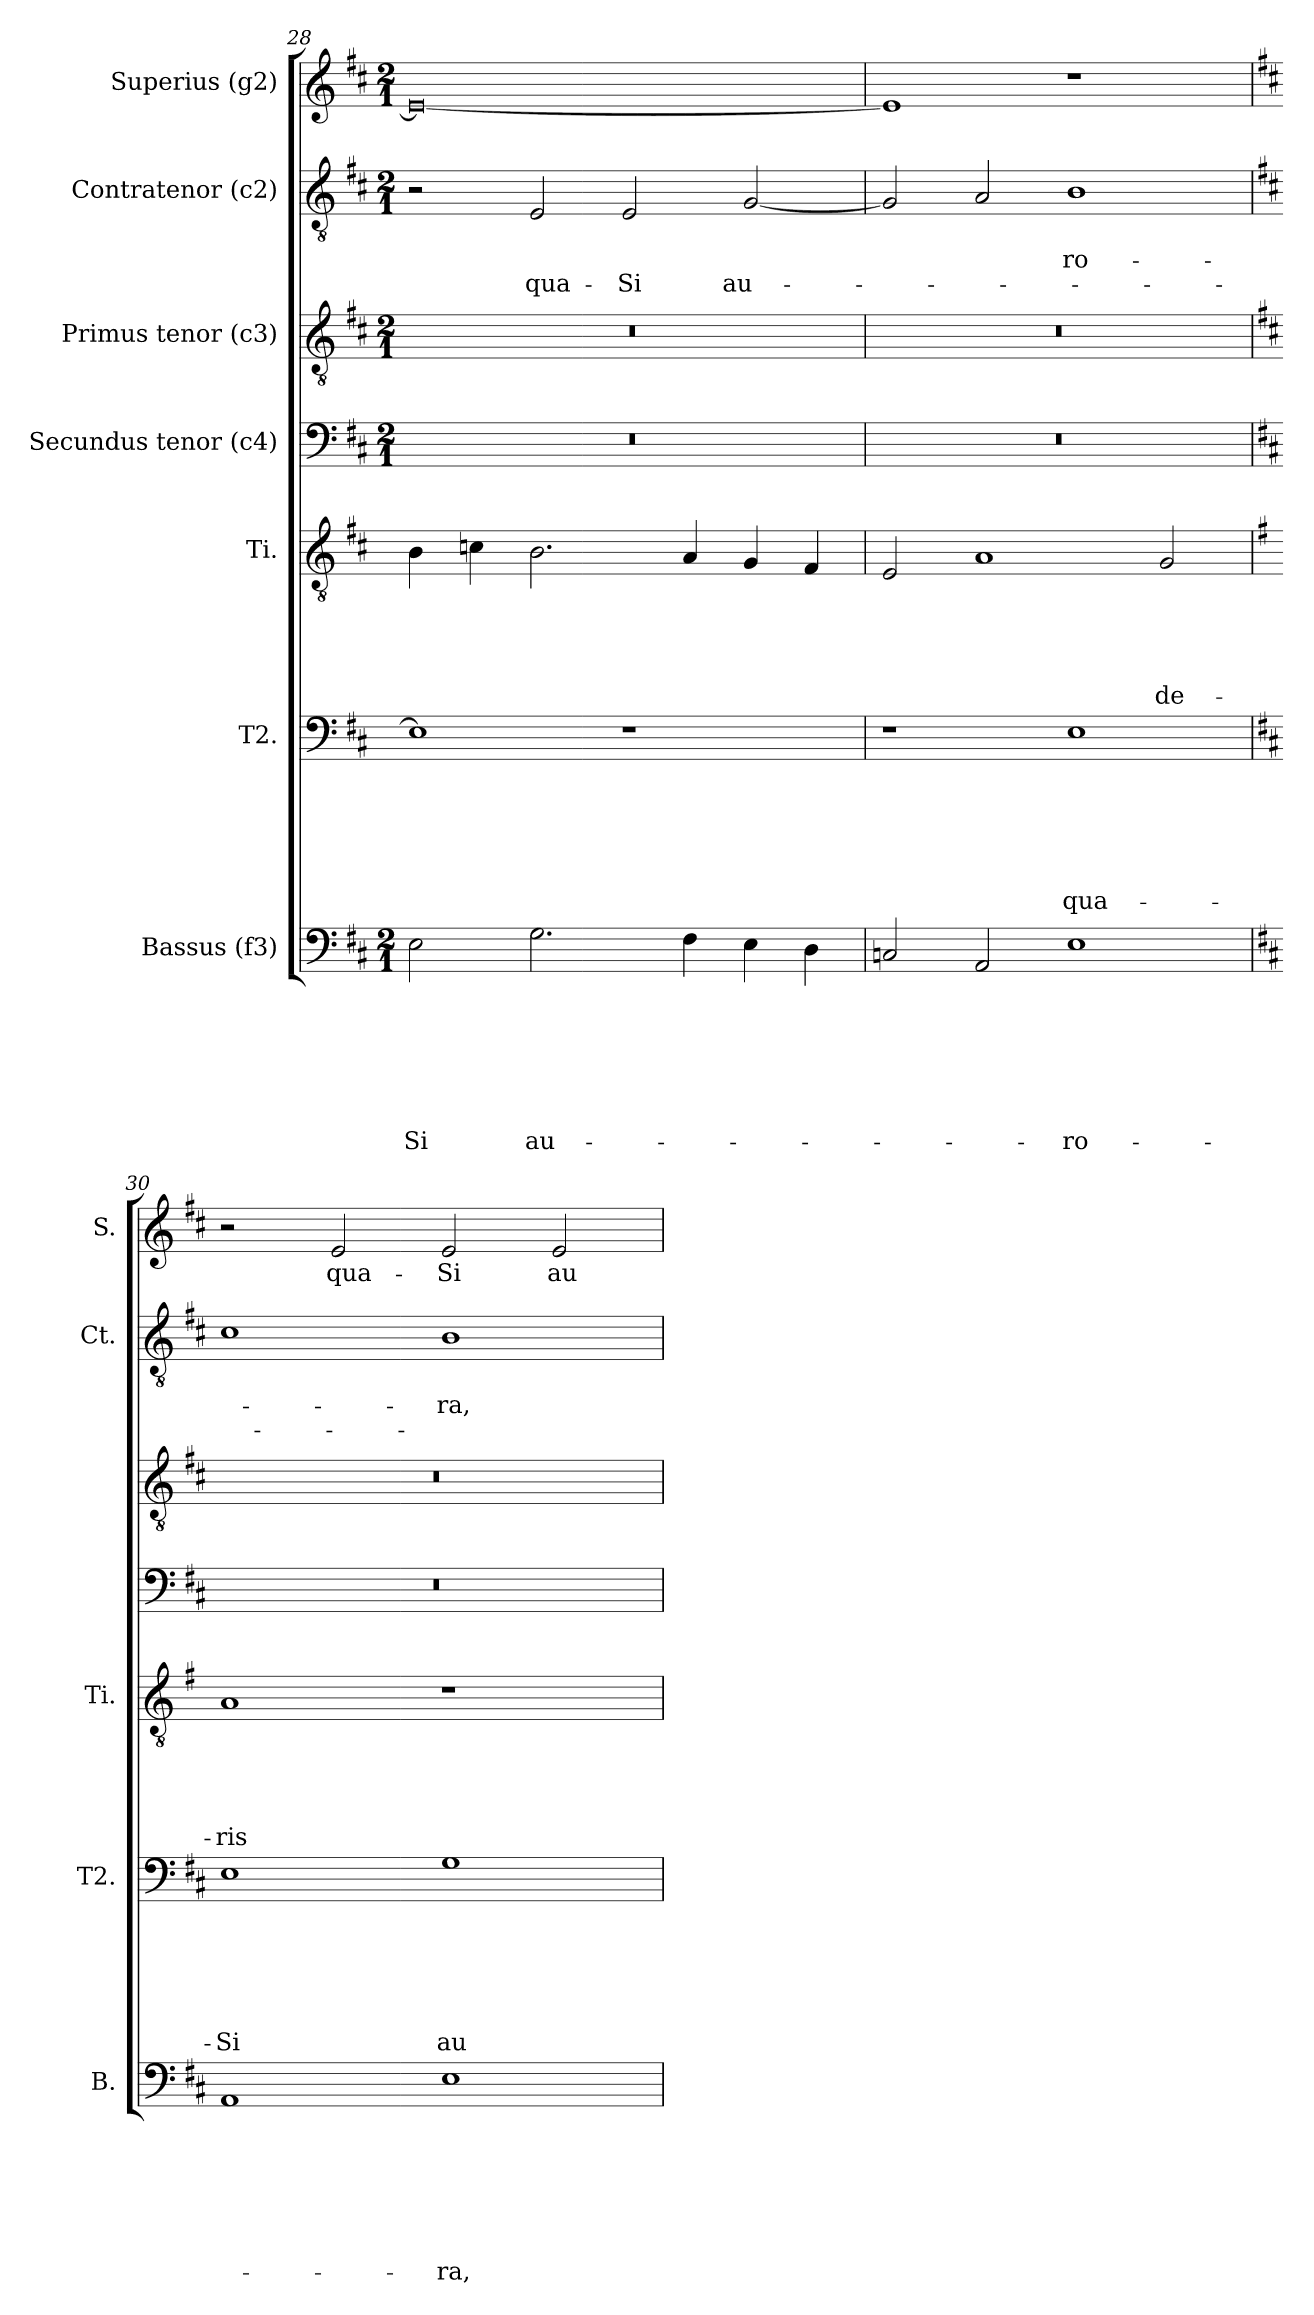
**kern	**text	**text	**text	**text	**text	**text	**text	**kern	**text	**text	**text	**text	**text	**text	**kern	**text	**text	**text	**text	**text	**kern	**kern	**kern	**text	**text	**text	**kern	**text
*part7	*part7	*part7	*part7	*part7	*part7	*part7	*part7	*part6	*part6	*part6	*part6	*part6	*part6	*part6	*part5	*part5	*part5	*part5	*part5	*part5	*part4	*part3	*part2	*part2	*part2	*part2	*part1	*part1
*staff7	*staff7	*staff7	*staff7	*staff7	*staff7	*staff7	*staff7	*staff6	*staff6	*staff6	*staff6	*staff6	*staff6	*staff6	*staff5	*staff5	*staff5	*staff5	*staff5	*staff5	*staff4	*staff3	*staff2	*staff2	*staff2	*staff2	*staff1	*staff1
*I"Bassus (f3)	*	*	*	*	*	*	*	*I"T2.	*	*	*	*	*	*	*I"Ti.	*	*	*	*	*	*I"Secundus tenor (c4)	*I"Primus tenor (c3)	*I"Contratenor (c2)	*	*	*	*I"Superius (g2)	*
*I'B.	*	*	*	*	*	*	*	*I'T2.	*	*	*	*	*	*	*I'Ti.	*	*	*	*	*	*	*	*I'Ct.	*	*	*	*I'S.	*
*clefF4	*	*	*	*	*	*	*	*clefF4	*	*	*	*	*	*	*clefGv2	*	*	*	*	*	*clefF4	*clefGv2	*clefGv2	*	*	*	*clefG2	*
*k[f#c#]	*	*	*	*	*	*	*	*k[f#c#]	*	*	*	*	*	*	*k[f#c#]	*	*	*	*	*	*k[f#c#]	*k[f#c#]	*k[f#c#]	*	*	*	*k[f#c#]	*
*D:	*	*	*	*	*	*	*	*D:	*	*	*	*	*	*	*D:	*	*	*	*	*	*D:	*D:	*D:	*	*	*	*D:	*
*M2/1	*	*	*	*	*	*	*	*	*	*	*	*	*	*	*	*	*	*	*	*	*M2/1	*M2/1	*M2/1	*	*	*	*M2/1	*
=28	=28	=28	=28	=28	=28	=28	=28	=28	=28	=28	=28	=28	=28	=28	=28	=28	=28	=28	=28	=28	=28	=28	=28	=28	=28	=28	=28	=28
!	!	!	!	!	!	!	!LO:LY:b	!	!	!	!	!	!	!	!	!	!	!	!	!	!	!	!	!	!	!	!	!
2E\	.	.	.	.	.	.	-Si	1E]	.	.	.	.	.	.	4B\	.	.	.	.	.	0r	0r	2r	.	.	.	0e_	.
.	.	.	.	.	.	.	.	.	.	.	.	.	.	.	4c\	.	.	.	.	.	.	.	.	.	.	.	.	.
!	!	!	!	!	!	!	!LO:LY:b	!	!	!	!	!	!	!	!	!	!	!	!	!	!	!	!	!	!	!LO:LY:b	!	!
2.G\	.	.	.	.	.	.	au-	.	.	.	.	.	.	.	2.B\	.	.	.	.	.	.	.	2E/	.	.	qua-	.	.
!	!	!	!	!	!	!	!	!	!	!	!	!	!	!	!	!	!	!	!	!	!	!	!	!	!	!LO:LY:b:rj	!	!
.	.	.	.	.	.	.	.	1r	.	.	.	.	.	.	.	.	.	.	.	.	.	.	2E/	.	.	-Si	.	.
4F#\	.	.	.	.	.	.	.	.	.	.	.	.	.	.	4A/	.	.	.	.	.	.	.	.	.	.	.	.	.
!	!	!	!	!	!	!	!	!	!	!	!	!	!	!	!	!	!	!	!	!	!	!	!	!	!	!LO:LY:b	!	!
4E\	.	.	.	.	.	.	.	.	.	.	.	.	.	.	4G/	.	.	.	.	.	.	.	[<2G/	.	.	au-	.	.
4D\	.	.	.	.	.	.	.	.	.	.	.	.	.	.	4F#/	.	.	.	.	.	.	.	.	.	.	.	.	.
!!LO:LB:g=z
=29	=29	=29	=29	=29	=29	=29	=29	=29	=29	=29	=29	=29	=29	=29	=29	=29	=29	=29	=29	=29	=29	=29	=29	=29	=29	=29	=29	=29
2Cn/	.	.	.	.	.	.	.	1r	.	.	.	.	.	.	2E/	.	.	.	.	.	0r	0r	2G/]	.	.	.	1e]	.
2AA/	.	.	.	.	.	.	.	.	.	.	.	.	.	.	1A	.	.	.	.	.	.	.	2A/	.	.	.	.	.
!	!	!	!	!	!	!	!LO:LY:b	!	!	!	!	!	!	!LO:LY:b	!	!	!	!	!	!	!	!	!	!	!LO:LY:b	!	!	!
1E	.	.	.	.	.	.	-ro-	1E	.	.	.	.	.	qua-	.	.	.	.	.	.	.	.	1B	.	ro-	.	1r	.
!	!	!	!	!	!	!	!	!	!	!	!	!	!	!	!	!	!	!	!	!LO:LY:b	!	!	!	!	!	!	!	!
.	.	.	.	.	.	.	.	.	.	.	.	.	.	.	2G/	.	.	.	.	-de-	.	.	.	.	.	.	.	.
=30	=30	=30	=30	=30	=30	=30	=30	=30	=30	=30	=30	=30	=30	=30	=30	=30	=30	=30	=30	=30	=30	=30	=30	=30	=30	=30	=30	=30
*	*	*	*	*	*	*	*	*	*	*	*	*	*	*	*k[f#]	*	*	*	*	*	*	*	*	*	*	*	*	*
*	*	*	*	*	*	*	*	*	*	*	*	*	*	*	*G:	*	*	*	*	*	*	*	*	*	*	*	*	*
!	!	!	!	!	!	!	!	!	!	!	!	!	!	!LO:LY:b	!	!	!	!	!	!LO:LY:b	!	!	!	!	!	!	!	!
1AA	.	.	.	.	.	.	.	1E	.	.	.	.	.	-Si	1A	.	.	.	.	-ris	0r	0r	1c#	.	.	.	2r	.
!	!	!	!	!	!	!	!	!	!	!	!	!	!	!	!	!	!	!	!	!	!	!	!	!	!	!	!	!LO:LY:b
.	.	.	.	.	.	.	.	.	.	.	.	.	.	.	.	.	.	.	.	.	.	.	.	.	.	.	2e/	qua-
!	!	!	!	!	!	!	!LO:LY:b	!	!	!	!	!	!	!LO:LY:b	!	!	!	!	!	!	!	!	!	!	!LO:LY:b	!	!	!LO:LY:b
1E	.	.	.	.	.	.	-ra,	1G	.	.	.	.	.	au-	1r	.	.	.	.	.	.	.	1B	.	-ra,	.	2e/	-Si
!	!	!	!	!	!	!	!	!	!	!	!	!	!	!	!	!	!	!	!	!	!	!	!	!	!	!	!	!LO:LY:b
.	.	.	.	.	.	.	.	.	.	.	.	.	.	.	.	.	.	.	.	.	.	.	.	.	.	.	2e/	au-
=	=	=	=	=	=	=	=	=	=	=	=	=	=	=	=	=	=	=	=	=	=	=	=	=	=	=	=	=
*-	*-	*-	*-	*-	*-	*-	*-	*-	*-	*-	*-	*-	*-	*-	*-	*-	*-	*-	*-	*-	*-	*-	*-	*-	*-	*-	*-	*-
